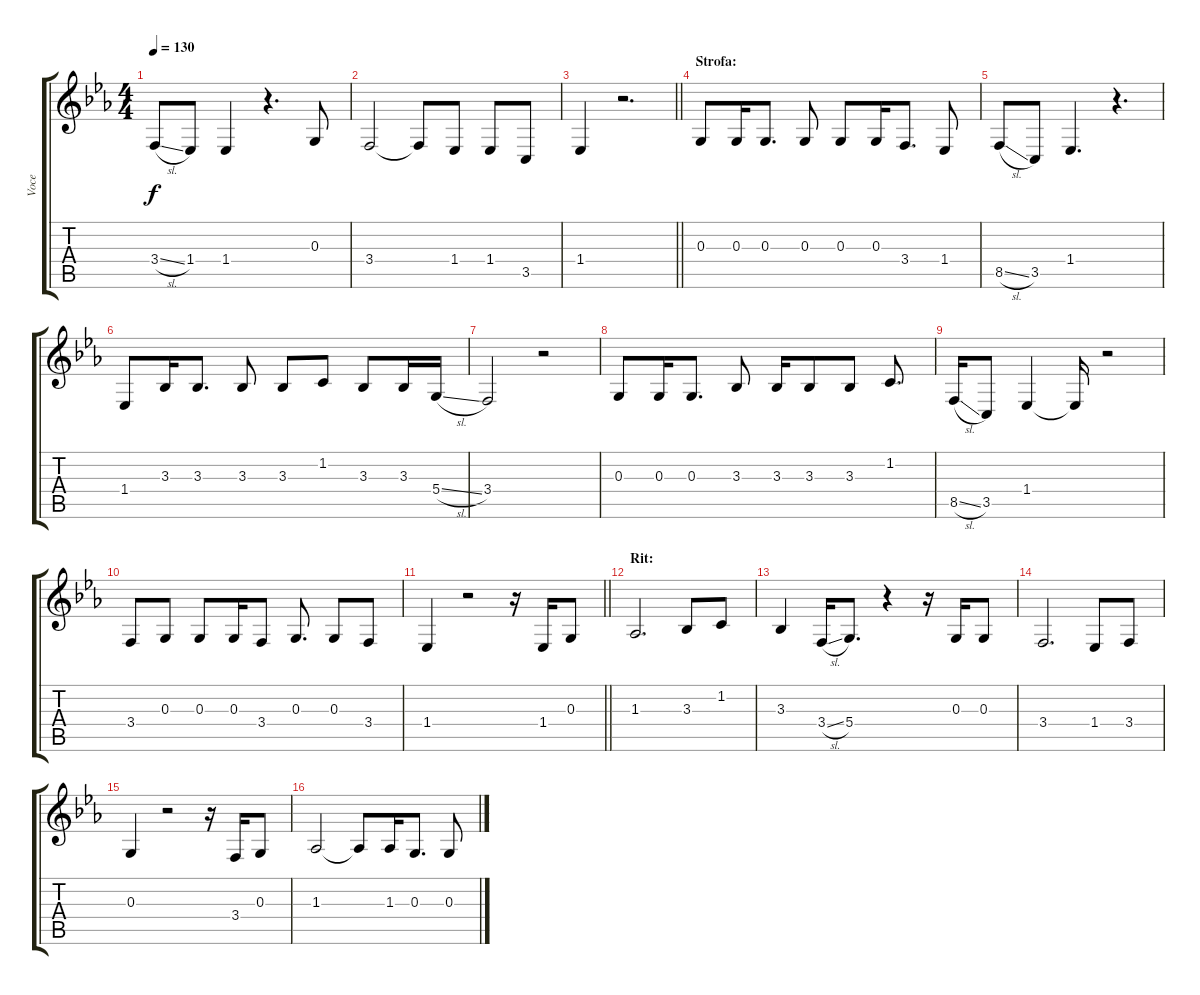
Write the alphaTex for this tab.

\track ("Voce" "Voce") {instrument clarinet}
\staff {score tabs}
\tuning (E4 B3 G3 D3 A2 E2) {hide}
\ts (4 4)
\tempo 130
\clef g2
\ks eb
3.4{sl}.8{dy f} 1.4.8 1.4.4 r.4{d} 0.3.8 |
3.4.2 3.4{t}.8 1.4.8 1.4.8 3.5.8 |
\barLineRight lightlight
1.4.4 r.2{d} |
\section ("" "Strofa:")
0.3.8 0.3.16 0.3.8{d} 0.3.8 0.3.8 0.3.16 3.4.8{d} 1.4.8 |
8.5{sl}.8 3.5.8 1.4.4{d} r.4{d} |
1.4.8 3.3.16 3.3.8{d} 3.3.8 3.3.8 1.2.8 3.3.8 3.3.16 5.4{sl}.16 |
3.4.2 r.2 |
0.3.8 0.3.16 0.3.8{d} 3.3.8 3.3.16 3.3.8 3.3.8 1.2.8{d} |
8.5{sl}.16 3.5.8 1.4.4 1.4{t}.16 r.2 |
3.4.8 0.3.8 0.3.8 0.3.16 3.4.8 0.3.8{d} 0.3.8 3.4.8 |
\barLineRight lightlight
1.4.4 r.2 r.16 1.4.16 0.3.8 |
\section ("" "Rit:")
1.3.2{d} 3.3.8 1.2.8 |
3.3.4 3.4{sl}.16 5.4.8{d} r.4 r.16 0.3.16 0.3.8 |
3.4.2{d} 1.4.8 3.4.8 |
0.3.4 r.2 r.16 3.4.16 0.3.8 |
1.3.2 1.3{t}.8 1.3.16 0.3.8{d} 0.3.8
